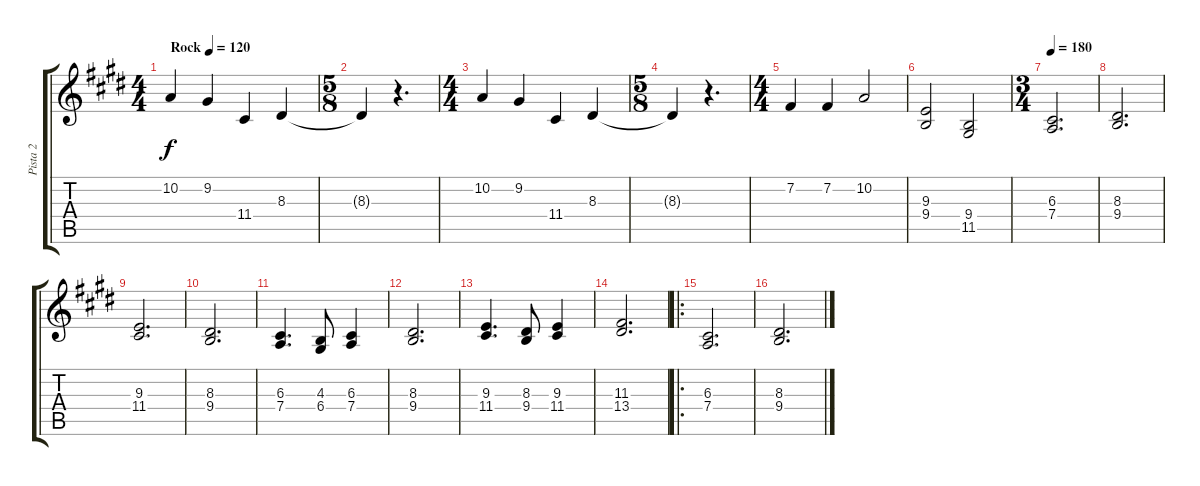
\track ("Pista 2" "Pista 2") {instrument stringensemble1}
\staff {score tabs}
\tuning (E4 B3 G3 D3 A2 E2) {hide}
\ts (4 4)
\tempo (120 "Rock")
\clef g2
\ks e
10.2.4{dy f instrument stringensemble1} 9.2.4 11.4.4 8.3.4 |
\ts (5 8)
8.3{t}.4 r.4{d} |
\ts (4 4)
10.2.4 9.2.4 11.4.4 8.3.4 |
\ts (5 8)
8.3{t}.4 r.4{d} |
\ts (4 4)
7.2.4 7.2.4 10.2.2 |
(9.3 9.4).2 (9.4 11.5).2 |
\ts (3 4)
\tempo 180
(6.3 7.4).2{d} |
(8.3 9.4).2{d} |
(9.3 11.4).2{d} |
(8.3 9.4).2{d} |
(6.3 7.4).4{d} (4.3 6.4).8 (6.3 7.4).4 |
(8.3 9.4).2{d} |
(9.3 11.4).4{d} (8.3 9.4).8 (9.3 11.4).4 |
(11.3 13.4).2{d} |
\ro
(6.3 7.4).2{d} |
(8.3 9.4).2{d}
